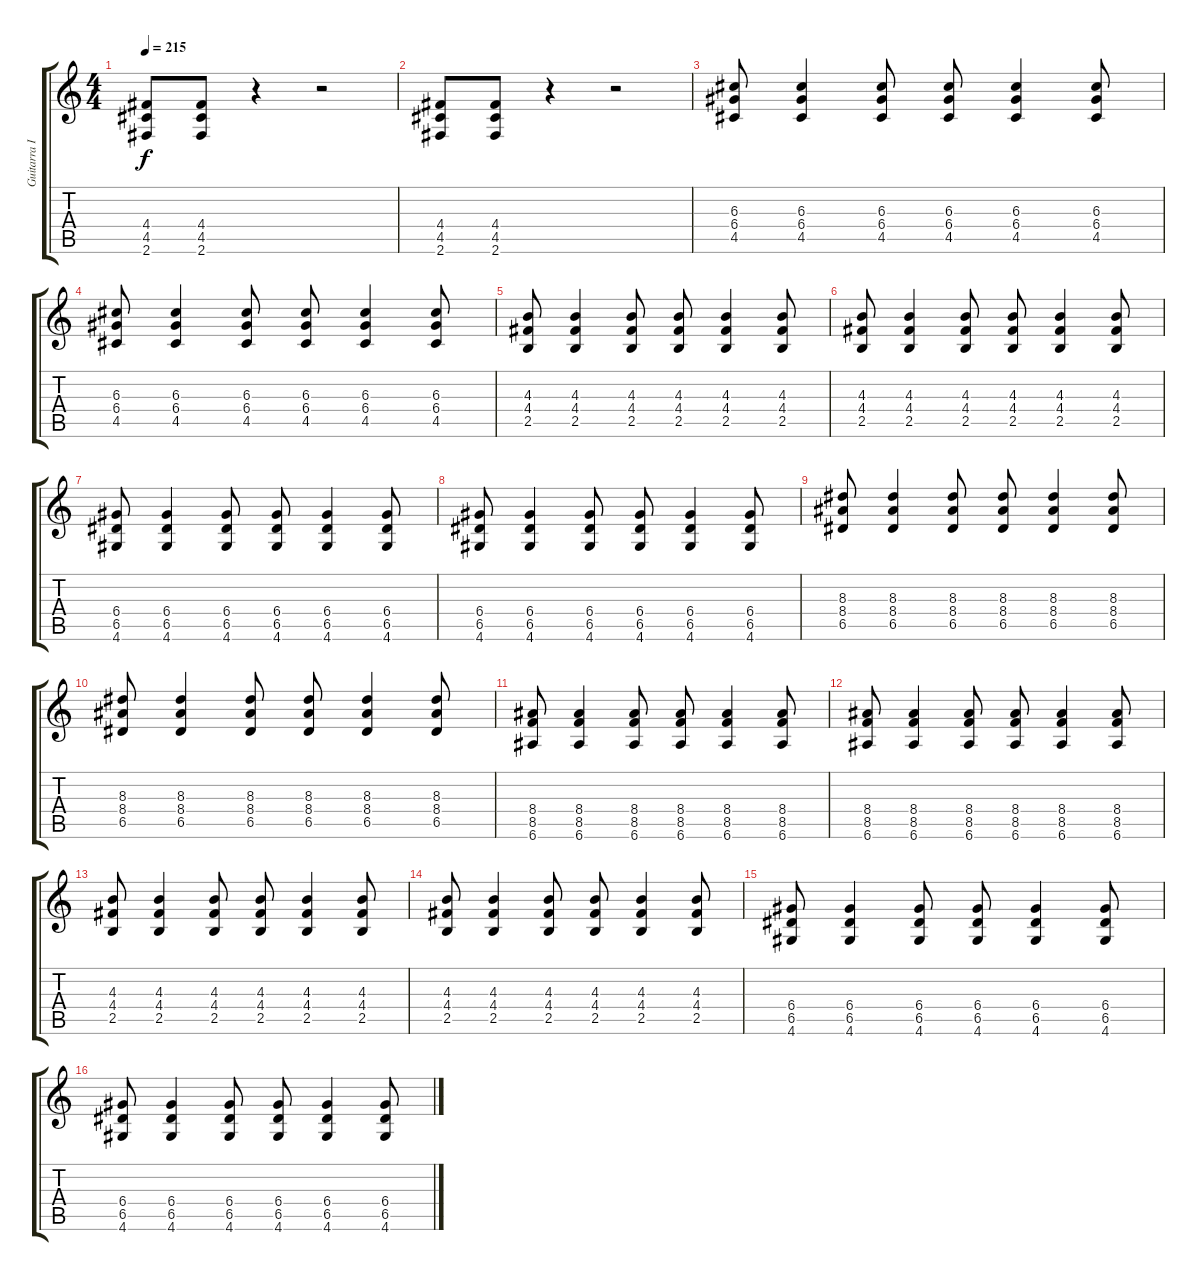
\track ("Guitarra I" "Guitarra I") {instrument distortionguitar}
\staff {score tabs}
\tuning (E4 B3 G3 D3 A2 E2) {hide}
\ts (4 4)
\tempo 215
\clef g2
\ks c
(4.4 4.5 2.6).8{dy f} (4.4 4.5 2.6).8 r.4 r.2 |
(4.4 4.5 2.6).8 (4.4 4.5 2.6).8 r.4 r.2 |
(6.3 6.4 4.5).8 (6.3 6.4 4.5).4 (6.3 6.4 4.5).8 (6.3 6.4 4.5).8 (6.3 6.4 4.5).4 (6.3 6.4 4.5).8 |
(6.3 6.4 4.5).8 (6.3 6.4 4.5).4 (6.3 6.4 4.5).8 (6.3 6.4 4.5).8 (6.3 6.4 4.5).4 (6.3 6.4 4.5).8 |
(4.3 4.4 2.5).8 (4.3 4.4 2.5).4 (4.3 4.4 2.5).8 (4.3 4.4 2.5).8 (4.3 4.4 2.5).4 (4.3 4.4 2.5).8 |
(4.3 4.4 2.5).8 (4.3 4.4 2.5).4 (4.3 4.4 2.5).8 (4.3 4.4 2.5).8 (4.3 4.4 2.5).4 (4.3 4.4 2.5).8 |
(6.4 6.5 4.6).8 (6.4 6.5 4.6).4 (6.4 6.5 4.6).8 (6.4 6.5 4.6).8 (6.4 6.5 4.6).4 (6.4 6.5 4.6).8 |
(6.4 6.5 4.6).8 (6.4 6.5 4.6).4 (6.4 6.5 4.6).8 (6.4 6.5 4.6).8 (6.4 6.5 4.6).4 (6.4 6.5 4.6).8 |
(8.3 8.4 6.5).8 (8.3 8.4 6.5).4 (8.3 8.4 6.5).8 (8.3 8.4 6.5).8 (8.3 8.4 6.5).4 (8.3 8.4 6.5).8 |
(8.3 8.4 6.5).8 (8.3 8.4 6.5).4 (8.3 8.4 6.5).8 (8.3 8.4 6.5).8 (8.3 8.4 6.5).4 (8.3 8.4 6.5).8 |
(8.4 8.5 6.6).8 (8.4 8.5 6.6).4 (8.4 8.5 6.6).8 (8.4 8.5 6.6).8 (8.4 8.5 6.6).4 (8.4 8.5 6.6).8 |
(8.4 8.5 6.6).8 (8.4 8.5 6.6).4 (8.4 8.5 6.6).8 (8.4 8.5 6.6).8 (8.4 8.5 6.6).4 (8.4 8.5 6.6).8 |
(4.3 4.4 2.5).8 (4.3 4.4 2.5).4 (4.3 4.4 2.5).8 (4.3 4.4 2.5).8 (4.3 4.4 2.5).4 (4.3 4.4 2.5).8 |
(4.3 4.4 2.5).8 (4.3 4.4 2.5).4 (4.3 4.4 2.5).8 (4.3 4.4 2.5).8 (4.3 4.4 2.5).4 (4.3 4.4 2.5).8 |
(6.4 6.5 4.6).8 (6.4 6.5 4.6).4 (6.4 6.5 4.6).8 (6.4 6.5 4.6).8 (6.4 6.5 4.6).4 (6.4 6.5 4.6).8 |
(6.4 6.5 4.6).8 (6.4 6.5 4.6).4 (6.4 6.5 4.6).8 (6.4 6.5 4.6).8 (6.4 6.5 4.6).4 (6.4 6.5 4.6).8
